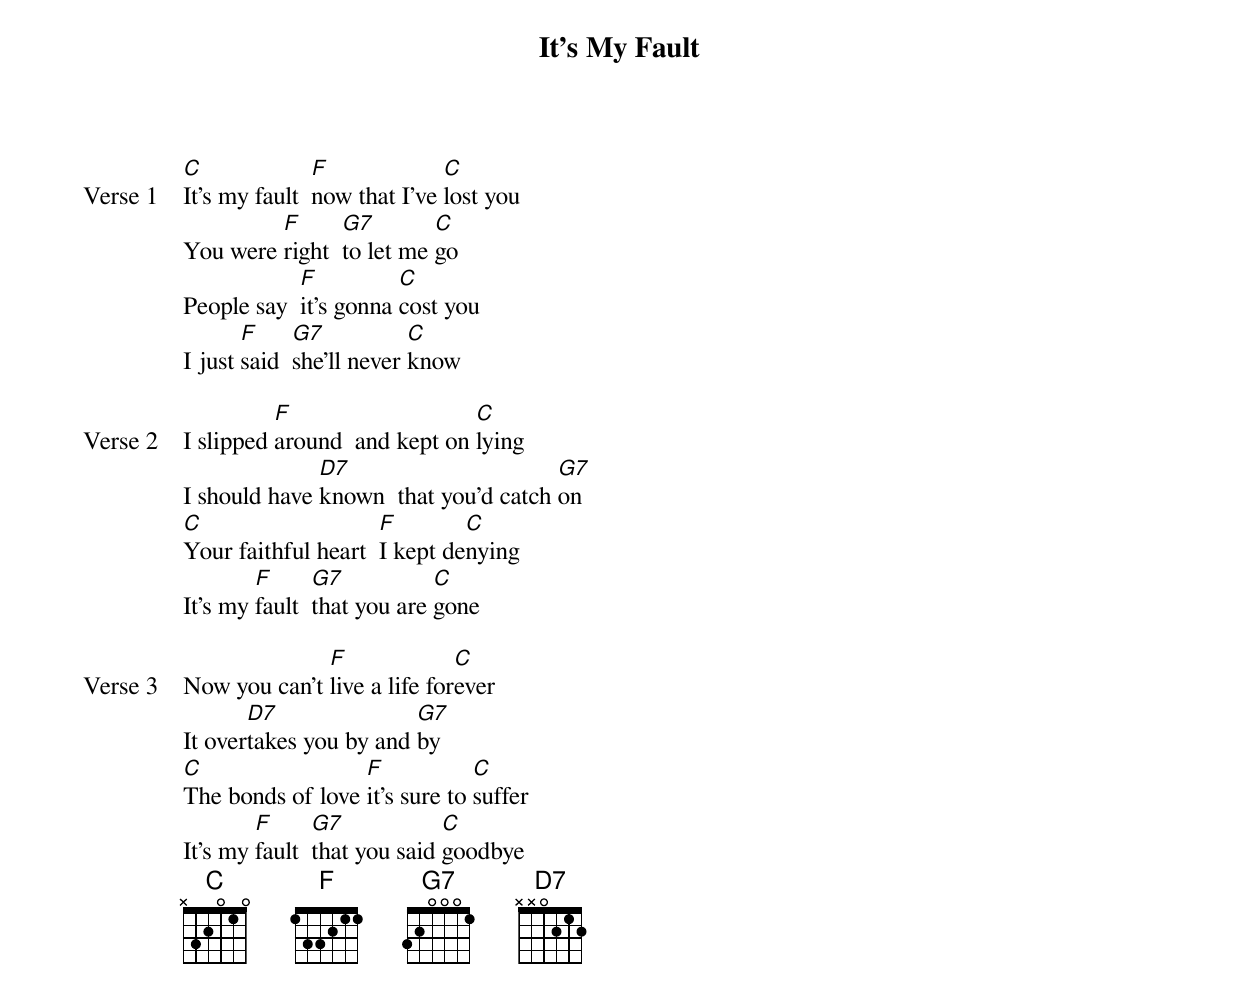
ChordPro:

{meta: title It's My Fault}
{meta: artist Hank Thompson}
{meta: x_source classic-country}
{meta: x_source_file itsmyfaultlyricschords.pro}
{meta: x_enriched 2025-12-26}

{start_of_verse: Verse 1}
[C]It's my fault  [F]now that I've [C]lost you
You were [F]right  [G7]to let me [C]go
People say  [F]it's gonna [C]cost you
I just [F]said  [G7]she'll never [C]know
{end_of_verse}

{start_of_verse: Verse 2}
I slipped [F]around  and kept on [C]lying
I should have [D7]known  that you'd catch [G7]on
[C]Your faithful heart  [F]I kept de[C]nying
It's my [F]fault  [G7]that you are [C]gone
{end_of_verse}

{start_of_verse: Verse 3}
Now you can't [F]live a life for[C]ever
It over[D7]takes you by and [G7]by
[C]The bonds of love [F]it's sure to [C]suffer
It's my [F]fault  [G7]that you said [C]goodbye
{end_of_verse}
